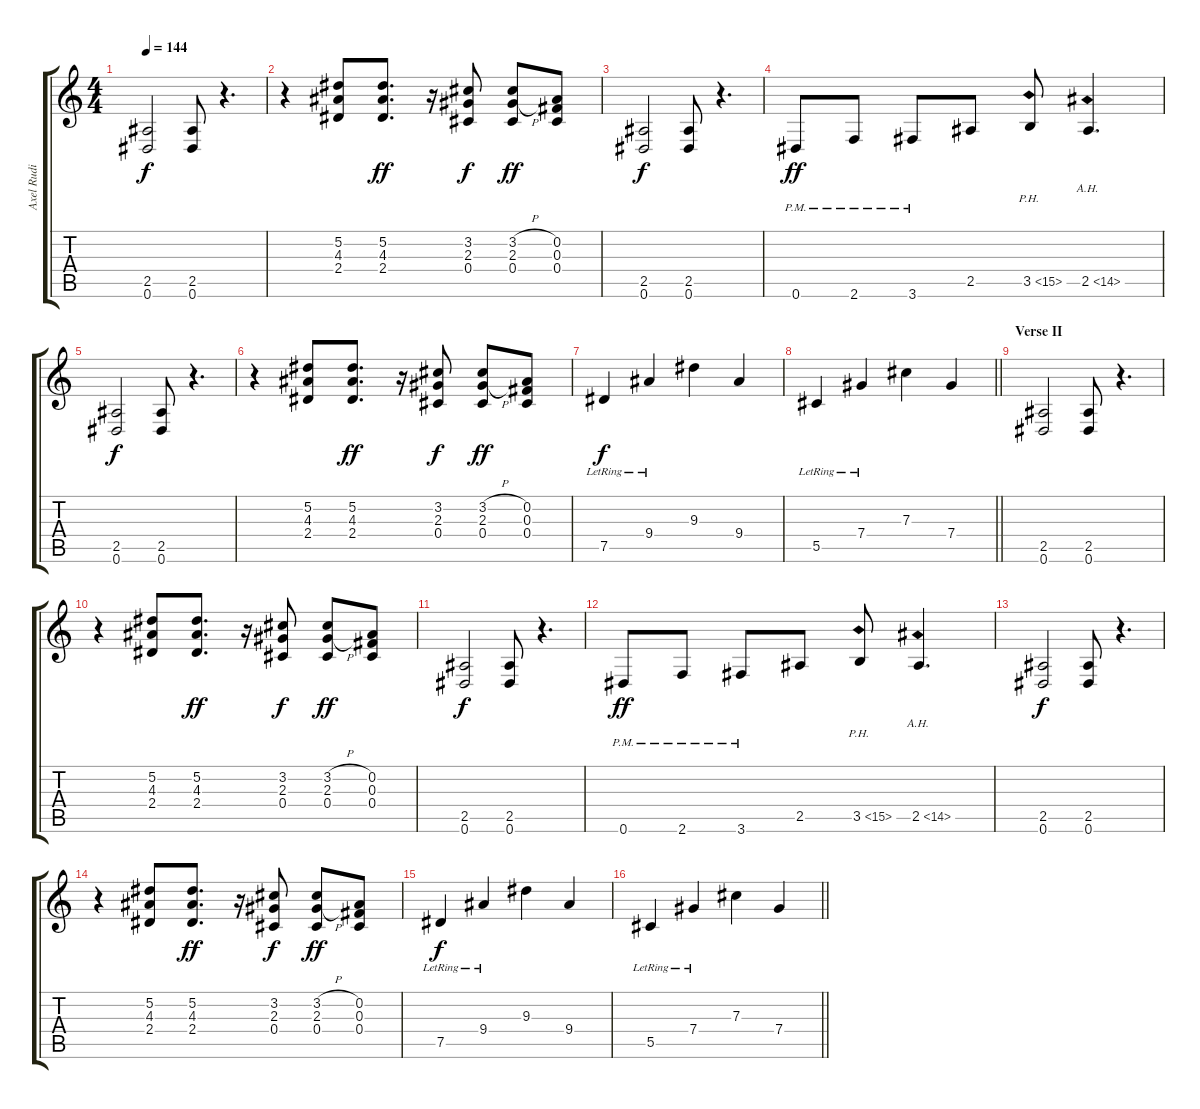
\track ("Axel Rudi Pell" "Axel Rudi ") {instrument distortionguitar}
\staff {score tabs}
\tuning (Eb4 Bb3 Gb3 Db3 Ab2 Eb2) {hide}
\ts (4 4)
\tempo 144
\clef g2
\ks c
(2.5 0.6).2{dy f volume 10} (2.5 0.6).8 r.4{d} |
r.4 (5.2 4.3 2.4).8 (5.2 4.3 2.4).8{d dy ff} r.16 (3.2 2.3 0.4).8{dy f} (3.2{h} 2.3{h} 0.4).8{dy ff} (0.2 0.3 0.4).8 |
(2.5 0.6).2{dy f} (2.5 0.6).8 r.4{d} |
0.6{pm}.8{dy ff} 2.6{pm}.8 3.6{pm}.8 2.5.8 3.5{ph 12}.8 2.5{ah 12}.4{d} |
(2.5 0.6).2{dy f} (2.5 0.6).8 r.4{d} |
r.4 (5.2 4.3 2.4).8 (5.2 4.3 2.4).8{d dy ff} r.16 (3.2 2.3 0.4).8{dy f} (3.2{h} 2.3{h} 0.4).8{dy ff} (0.2 0.3 0.4).8 |
7.5{lr}.4{dy f} 9.4{lr}.4 9.3.4 9.4.4 |
\barLineRight lightlight
5.5{lr}.4 7.4{lr}.4 7.3.4 7.4.4 |
\section ("" "Verse II")
(2.5 0.6).2{volume 13} (2.5 0.6).8 r.4{d} |
r.4 (5.2 4.3 2.4).8 (5.2 4.3 2.4).8{d dy ff} r.16 (3.2 2.3 0.4).8{dy f} (3.2{h} 2.3{h} 0.4).8{dy ff} (0.2 0.3 0.4).8 |
(2.5 0.6).2{dy f} (2.5 0.6).8 r.4{d} |
0.6{pm}.8{dy ff} 2.6{pm}.8 3.6{pm}.8 2.5.8 3.5{ph 12}.8 2.5{ah 12}.4{d} |
(2.5 0.6).2{dy f} (2.5 0.6).8 r.4{d} |
r.4 (5.2 4.3 2.4).8 (5.2 4.3 2.4).8{d dy ff} r.16 (3.2 2.3 0.4).8{dy f} (3.2{h} 2.3{h} 0.4).8{dy ff} (0.2 0.3 0.4).8 |
7.5{lr}.4{dy f} 9.4{lr}.4 9.3.4 9.4.4 |
\barLineRight lightlight
5.5{lr}.4 7.4{lr}.4 7.3.4 7.4.4
